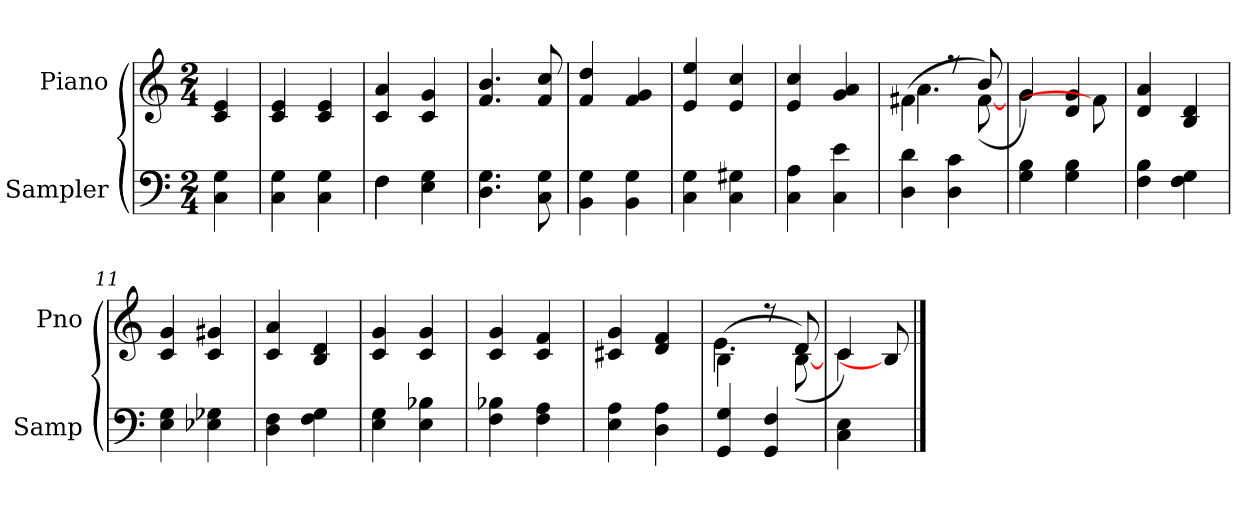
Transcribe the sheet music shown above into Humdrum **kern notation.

**kern	**kern
*part2	*part1
*staff2	*staff1
*I"Sampler	*I"Piano
*I'Samp	*I'Pno
*clefF4	*clefG2
*M2/4	*M2/4
=1	=1
4C 4G	4c 4e
=2	=2
4C 4G	4c 4e
4C 4G	4c 4e
=3	=3
*^	*
4F\	4F	4c 4a
4E 4G	4ryy	4c 4g
*v	*v	*
=4	=4
4.D 4.G	4.f 4.b
8C 8G	8f 8cc
=5	=5
4BB 4G	4f 4dd
4BB 4G	4f 4g
=6	=6
4C 4G	4e 4ee
4C 4G#X	4e 4cc
=7	=7
4C 4A	4e 4cc
4C 4e	4g 4a
=8	=8
*	*^
4D 4d	(4f#X\	4.a
4D 4c	8r	.
.	8b/)	([8f#
=9	=9	=9
4G 4B	4g/)	4g
4G 4B	4d 4g	8f#]
.	.	8ryy
*	*v	*v
=10	=10
4F 4B	4d 4a
4F 4G	4B 4d
=11	=11
4E 4G	4c 4g
4E-X 4G-X	4c 4g#X
=12	=12
4D 4F	4c 4a
4F 4G	4B 4d
=13	=13
4E 4G	4c 4g
4E 4B-X	4c 4g
=14	=14
4F 4B-X	4c 4g
4F 4A	4c 4f
=15	=15
4E 4A	4c#X 4g
4D 4A	4d 4f
=16	=16
*	*^
4GG 4G	(4B\	4.e
4GG 4F	8r	.
.	8d/)	([8B
=17	=17	=17
4C 4E	4c/)	4c
8ryy	8ryy	8B]
*	*v	*v
==	==
*-	*-
